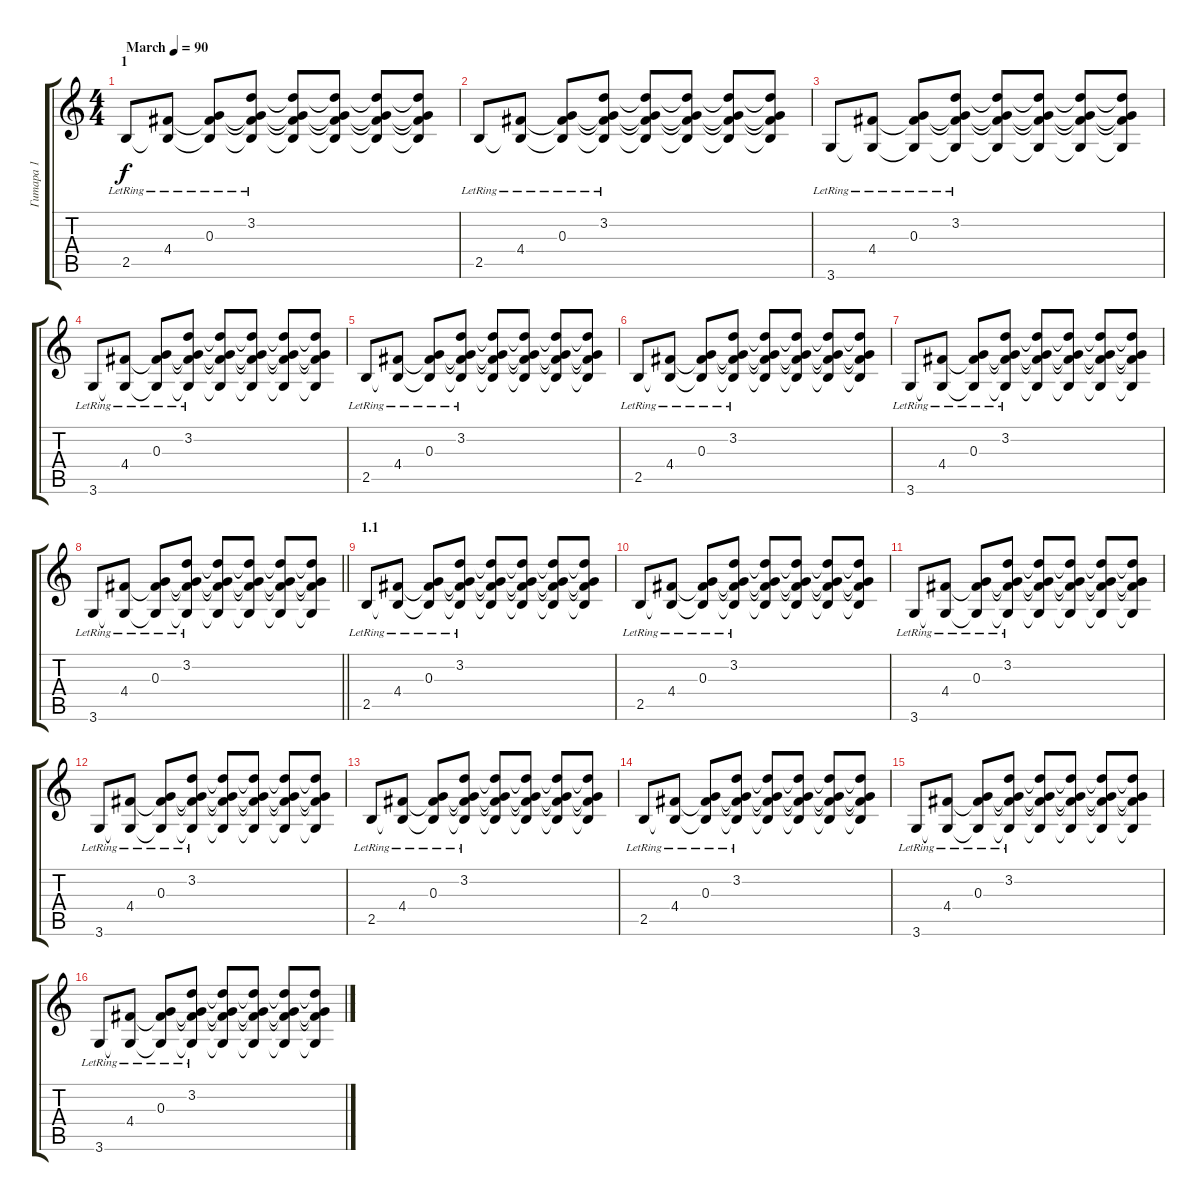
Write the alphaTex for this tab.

\track ("Гитара 1" "Гитара 1") {instrument electricguitarclean}
\staff {score tabs}
\tuning (E4 B3 G3 D3 A2 E2) {hide}
\ts (4 4)
\section ("" "1")
\tempo (90 "March")
\clef g2
\ks c
2.5{lr}.8{dy f instrument electricguitarclean} (4.4{lr} 2.5{t}).8 (0.3{lr} 4.4{t} 2.5{t}).8 (3.2{lr} 0.3{t} 4.4{t} 2.5{t}).8 (3.2{t} 0.3{t} 4.4{t} 2.5{t}).8 (3.2{t} 0.3{t} 4.4{t} 2.5{t}).8 (3.2{t} 0.3{t} 4.4{t} 2.5{t}).8 (3.2{t} 0.3{t} 4.4{t} 2.5{t}).8 |
2.5{lr}.8 (4.4{lr} 2.5{t}).8 (0.3{lr} 4.4{t} 2.5{t}).8 (3.2{lr} 0.3{t} 4.4{t} 2.5{t}).8 (3.2{t} 0.3{t} 4.4{t} 2.5{t}).8 (3.2{t} 0.3{t} 4.4{t} 2.5{t}).8 (3.2{t} 0.3{t} 4.4{t} 2.5{t}).8 (3.2{t} 0.3{t} 4.4{t} 2.5{t}).8 |
3.6{lr}.8 (4.4{lr} 3.6{t}).8 (0.3{lr} 4.4{t} 3.6{t}).8 (3.2{lr} 0.3{t} 4.4{t} 3.6{t}).8 (3.2{t} 0.3{t} 4.4{t} 3.6{t}).8 (3.2{t} 0.3{t} 4.4{t} 3.6{t}).8 (3.2{t} 0.3{t} 4.4{t} 3.6{t}).8 (3.2{t} 0.3{t} 4.4{t} 3.6{t}).8 |
3.6{lr}.8 (4.4{lr} 3.6{t}).8 (0.3{lr} 4.4{t} 3.6{t}).8 (3.2{lr} 0.3{t} 4.4{t} 3.6{t}).8 (3.2{t} 0.3{t} 4.4{t} 3.6{t}).8 (3.2{t} 0.3{t} 4.4{t} 3.6{t}).8 (3.2{t} 0.3{t} 4.4{t} 3.6{t}).8 (3.2{t} 0.3{t} 4.4{t} 3.6{t}).8 |
2.5{lr}.8 (4.4{lr} 2.5{t}).8 (0.3{lr} 4.4{t} 2.5{t}).8 (3.2{lr} 0.3{t} 4.4{t} 2.5{t}).8 (3.2{t} 0.3{t} 4.4{t} 2.5{t}).8 (3.2{t} 0.3{t} 4.4{t} 2.5{t}).8 (3.2{t} 0.3{t} 4.4{t} 2.5{t}).8 (3.2{t} 0.3{t} 4.4{t} 2.5{t}).8 |
2.5{lr}.8 (4.4{lr} 2.5{t}).8 (0.3{lr} 4.4{t} 2.5{t}).8 (3.2{lr} 0.3{t} 4.4{t} 2.5{t}).8 (3.2{t} 0.3{t} 4.4{t} 2.5{t}).8 (3.2{t} 0.3{t} 4.4{t} 2.5{t}).8 (3.2{t} 0.3{t} 4.4{t} 2.5{t}).8 (3.2{t} 0.3{t} 4.4{t} 2.5{t}).8 |
3.6{lr}.8 (4.4{lr} 3.6{t}).8 (0.3{lr} 4.4{t} 3.6{t}).8 (3.2{lr} 0.3{t} 4.4{t} 3.6{t}).8 (3.2{t} 0.3{t} 4.4{t} 3.6{t}).8 (3.2{t} 0.3{t} 4.4{t} 3.6{t}).8 (3.2{t} 0.3{t} 4.4{t} 3.6{t}).8 (3.2{t} 0.3{t} 4.4{t} 3.6{t}).8 |
\barLineRight lightlight
3.6{lr}.8 (4.4{lr} 3.6{t}).8 (0.3{lr} 4.4{t} 3.6{t}).8 (3.2{lr} 0.3{t} 4.4{t} 3.6{t}).8 (3.2{t} 0.3{t} 4.4{t} 3.6{t}).8 (3.2{t} 0.3{t} 4.4{t} 3.6{t}).8 (3.2{t} 0.3{t} 4.4{t} 3.6{t}).8 (3.2{t} 0.3{t} 4.4{t} 3.6{t}).8 |
\section ("" "1.1")
2.5{lr}.8 (4.4{lr} 2.5{t}).8 (0.3{lr} 4.4{t} 2.5{t}).8 (3.2{lr} 0.3{t} 4.4{t} 2.5{t}).8 (3.2{t} 0.3{t} 4.4{t} 2.5{t}).8 (3.2{t} 0.3{t} 4.4{t} 2.5{t}).8 (3.2{t} 0.3{t} 4.4{t} 2.5{t}).8 (3.2{t} 0.3{t} 4.4{t} 2.5{t}).8 |
2.5{lr}.8 (4.4{lr} 2.5{t}).8 (0.3{lr} 4.4{t} 2.5{t}).8 (3.2{lr} 0.3{t} 4.4{t} 2.5{t}).8 (3.2{t} 0.3{t} 4.4{t} 2.5{t}).8 (3.2{t} 0.3{t} 4.4{t} 2.5{t}).8 (3.2{t} 0.3{t} 4.4{t} 2.5{t}).8 (3.2{t} 0.3{t} 4.4{t} 2.5{t}).8 |
3.6{lr}.8 (4.4{lr} 3.6{t}).8 (0.3{lr} 4.4{t} 3.6{t}).8 (3.2{lr} 0.3{t} 4.4{t} 3.6{t}).8 (3.2{t} 0.3{t} 4.4{t} 3.6{t}).8 (3.2{t} 0.3{t} 4.4{t} 3.6{t}).8 (3.2{t} 0.3{t} 4.4{t} 3.6{t}).8 (3.2{t} 0.3{t} 4.4{t} 3.6{t}).8 |
3.6{lr}.8 (4.4{lr} 3.6{t}).8 (0.3{lr} 4.4{t} 3.6{t}).8 (3.2{lr} 0.3{t} 4.4{t} 3.6{t}).8 (3.2{t} 0.3{t} 4.4{t} 3.6{t}).8 (3.2{t} 0.3{t} 4.4{t} 3.6{t}).8 (3.2{t} 0.3{t} 4.4{t} 3.6{t}).8 (3.2{t} 0.3{t} 4.4{t} 3.6{t}).8 |
2.5{lr}.8 (4.4{lr} 2.5{t}).8 (0.3{lr} 4.4{t} 2.5{t}).8 (3.2{lr} 0.3{t} 4.4{t} 2.5{t}).8 (3.2{t} 0.3{t} 4.4{t} 2.5{t}).8 (3.2{t} 0.3{t} 4.4{t} 2.5{t}).8 (3.2{t} 0.3{t} 4.4{t} 2.5{t}).8 (3.2{t} 0.3{t} 4.4{t} 2.5{t}).8 |
2.5{lr}.8 (4.4{lr} 2.5{t}).8 (0.3{lr} 4.4{t} 2.5{t}).8 (3.2{lr} 0.3{t} 4.4{t} 2.5{t}).8 (3.2{t} 0.3{t} 4.4{t} 2.5{t}).8 (3.2{t} 0.3{t} 4.4{t} 2.5{t}).8 (3.2{t} 0.3{t} 4.4{t} 2.5{t}).8 (3.2{t} 0.3{t} 4.4{t} 2.5{t}).8 |
3.6{lr}.8 (4.4{lr} 3.6{t}).8 (0.3{lr} 4.4{t} 3.6{t}).8 (3.2{lr} 0.3{t} 4.4{t} 3.6{t}).8 (3.2{t} 0.3{t} 4.4{t} 3.6{t}).8 (3.2{t} 0.3{t} 4.4{t} 3.6{t}).8 (3.2{t} 0.3{t} 4.4{t} 3.6{t}).8 (3.2{t} 0.3{t} 4.4{t} 3.6{t}).8 |
3.6{lr}.8 (4.4{lr} 3.6{t}).8 (0.3{lr} 4.4{t} 3.6{t}).8 (3.2{lr} 0.3{t} 4.4{t} 3.6{t}).8 (3.2{t} 0.3{t} 4.4{t} 3.6{t}).8 (3.2{t} 0.3{t} 4.4{t} 3.6{t}).8 (3.2{t} 0.3{t} 4.4{t} 3.6{t}).8 (3.2{t} 0.3{t} 4.4{t} 3.6{t}).8
